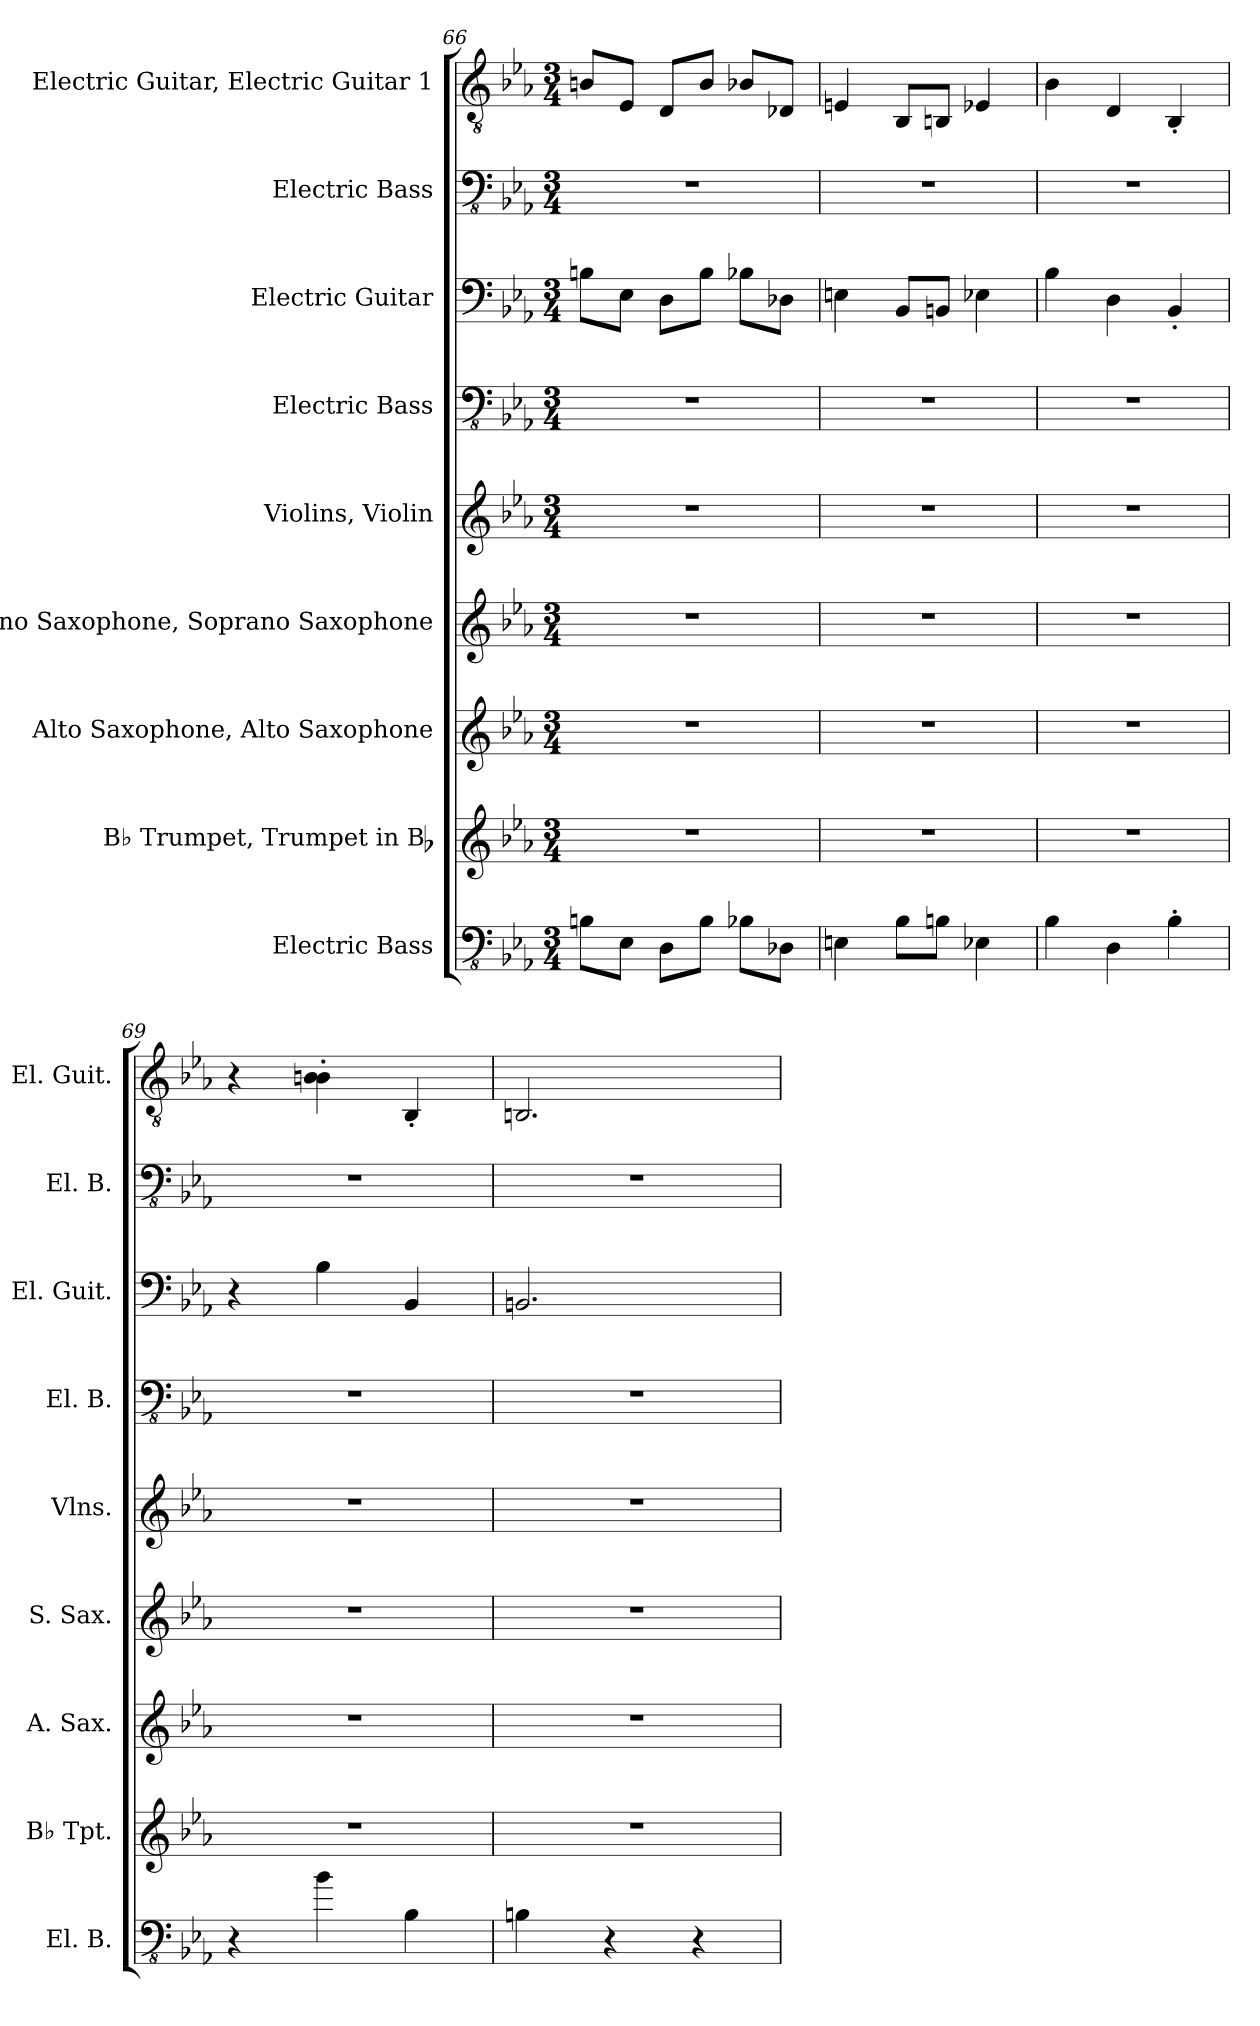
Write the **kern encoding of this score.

**kern	**kern	**kern	**kern	**kern	**kern	**kern	**kern	**kern
*part9	*part8	*part7	*part6	*part5	*part4	*part3	*part2	*part1
*staff9	*staff8	*staff7	*staff6	*staff5	*staff4	*staff3	*staff2	*staff1
*I"Electric Bass	*I"B♭ Trumpet, Trumpet in Bb	*I"Alto Saxophone, Alto Saxophone	*I"Soprano Saxophone, Soprano Saxophone	*I"Violins, Violin	*I"Electric Bass	*I"Electric Guitar	*I"Electric Bass	*I"Electric Guitar, Electric Guitar 1
*I'El. B.	*I'B♭ Tpt.	*I'A. Sax.	*I'S. Sax.	*I'Vlns.	*I'El. B.	*I'El. Guit.	*I'El. B.	*I'El. Guit.
*clefFv4	*clefG2	*clefG2	*clefG2	*clefG2	*clefFv4	*clefF4	*clefFv4	*clefGv2
*	*ITrd1c2	*ITrd5c9	*ITrd1c2	*	*	*	*	*
*k[b-e-a-]	*k[b-e-a-d-g-]	*k[b-e-a-d-g-c-]	*k[b-e-a-d-g-]	*k[b-e-a-]	*k[b-e-a-]	*k[b-e-a-]	*k[b-e-a-]	*k[b-e-a-]
*M3/4	*M3/4	*M3/4	*M3/4	*M3/4	*M3/4	*M3/4	*M3/4	*M3/4
=66	=66	=66	=66	=66	=66	=66	=66	=66
8BBn\L	2.r	2.r	2.r	2.r	2.r	8Bn\L	2.r	8Bn/L
8EE-\J	.	.	.	.	.	8E-\J	.	8E-/J
8DD\L	.	.	.	.	.	8D\L	.	8D/L
8BB\J	.	.	.	.	.	8B\J	.	8B/J
8BB-X\L	.	.	.	.	.	8B-X\L	.	8B-X/L
8DD-X\J	.	.	.	.	.	8D-X\J	.	8D-X/J
=67	=67	=67	=67	=67	=67	=67	=67	=67
4EEn\	2.r	2.r	2.r	2.r	2.r	4En\	2.r	4En/
8BB-\L	.	.	.	.	.	8BB-/L	.	8BB-/L
8BBn\J	.	.	.	.	.	8BBn/J	.	8BBn/J
4EE-X\	.	.	.	.	.	4E-X\	.	4E-X/
=68	=68	=68	=68	=68	=68	=68	=68	=68
4BB-\	2.r	2.r	2.r	2.r	2.r	4B-\	2.r	4B-\
4DD\	.	.	.	.	.	4D\	.	4D/
4BB-'\	.	.	.	.	.	4BB-'/	.	4BB-'/
=69	=69	=69	=69	=69	=69	=69	=69	=69
4r	2.r	2.r	2.r	2.r	2.r	4r	2.r	4r
4B-\	.	.	.	.	.	4B-\	.	4B-\' 4Bn\'
4BB-\	.	.	.	.	.	4BB-/	.	4BB-'/
!!LO:PB:g=z
=70	=70	=70	=70	=70	=70	=70	=70	=70
4BBn\	2.r	2.r	2.r	2.r	2.r	2.BBn/	2.r	2.BBn/
4r	.	.	.	.	.	.	.	.
4r	.	.	.	.	.	.	.	.
=	=	=	=	=	=	=	=	=
*-	*-	*-	*-	*-	*-	*-	*-	*-
